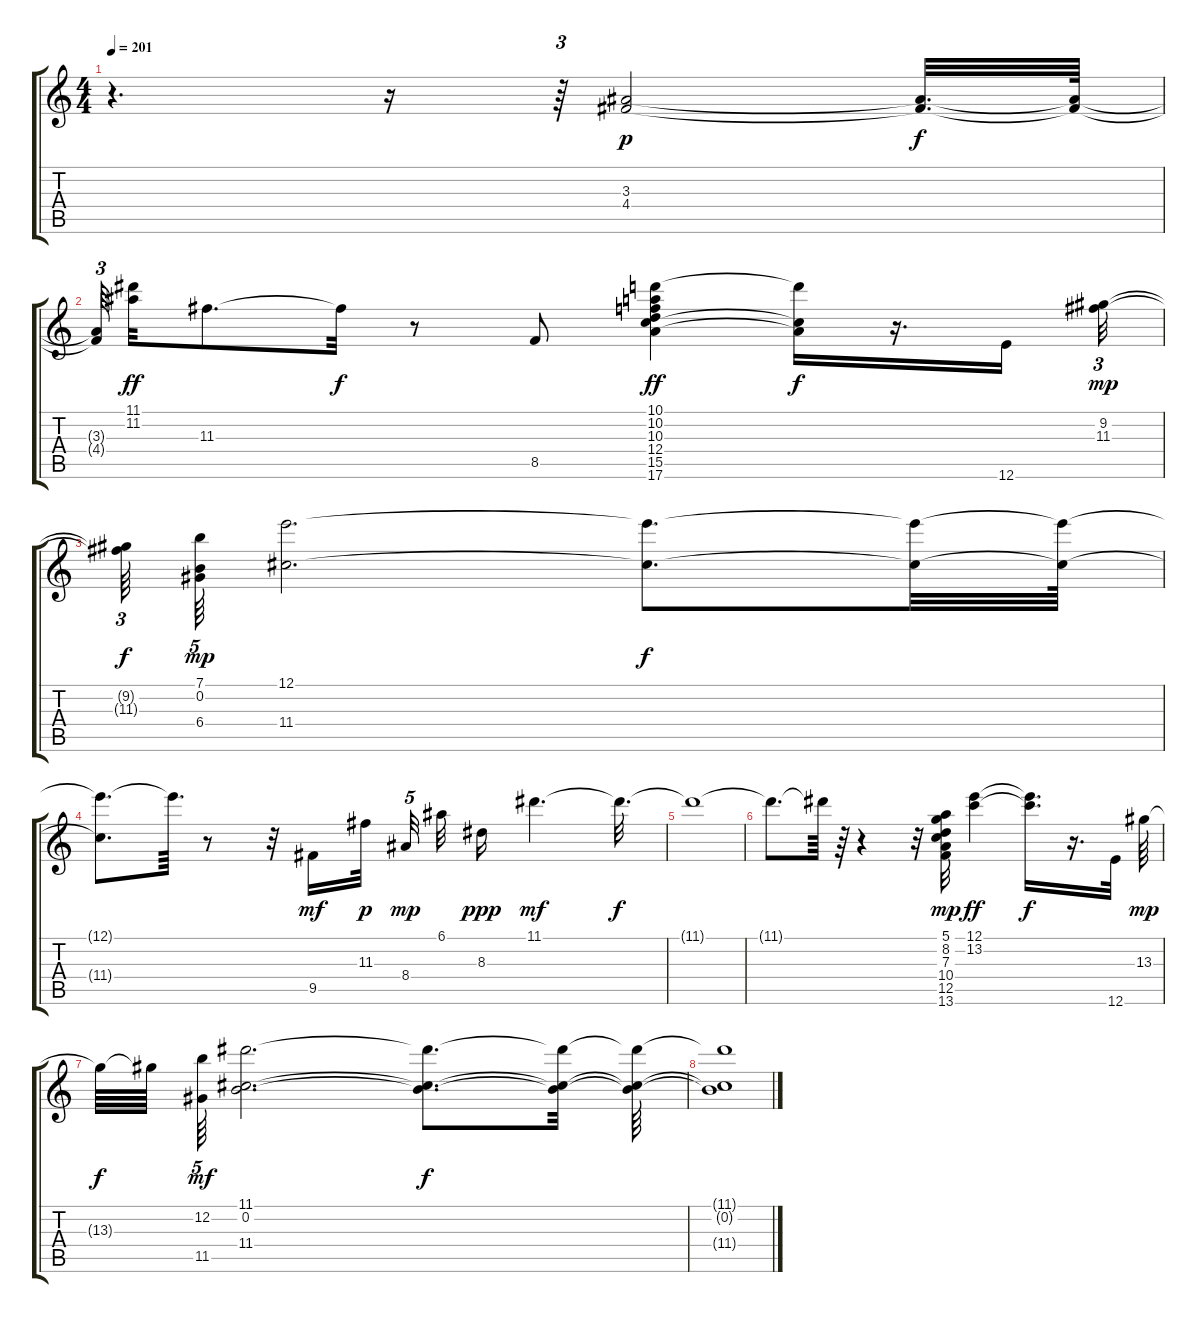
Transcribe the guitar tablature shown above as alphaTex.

\track "" {instrument acousticguitarnylon}
\staff {score tabs}
\tuning (E4 B3 G3 D3 A2 E2) {hide}
\ts (4 4)
\tempo 201
\clef g2
\ks c
r.4{d dy f} r.16 r.64{tu (3 2)} (3.3 4.4).2{dy p} (3.3{t} 4.4{t}).32{d dy f} (3.3{t} 4.4{t}).64 |
(3.3{t} 4.4{t}).64{tu (3 2)} (11.1 11.2).32{dy ff} 11.3.8{d} 11.3{t}.32{dy f} r.8 8.5.8 (10.1 10.2 10.3 12.4 15.5 17.6).4{dy ff} (10.1{t} 15.5{t} 17.6{t}).16{dy f} r.16{d} 12.6.16 (9.2 11.3).32{tu (3 2) dy mp} |
(9.2{t} 11.3{t}).64{tu (3 2) dy f} (7.1 0.2 6.4).64{tu (5 4) dy mp} (12.1 11.4).2{d} (12.1{t} 11.4{t}).8{d dy f} (12.1{t} 11.4{t}).32 (12.1{t} 11.4{t}).64 |
(12.1{t} 11.4{t}).8{d} 12.1{t}.64{d} r.8 r.32 9.5.16{dy mf} 11.3.32{dy p} 8.4.32{tu (5 4) dy mp} 6.1.32 8.3.16{dy ppp} 11.1.4{d dy mf} 11.1{t}.32{d dy f} |
11.1{t}.1 |
11.1{t}.8{d} 11.1{t}.64 r.64 r.4 r.32 (5.1 8.2 7.3 10.4 12.5 13.6).32{dy mp} (12.1 13.2).4{dy ff} (12.1{t} 13.2{t}).16{d dy f} r.16{d} 12.6.32 13.3.64{dy mp} |
13.3{t}.64{dy f} 13.3{t}.64 (12.2 11.5).64{tu (5 4) dy mf} (11.1 0.2 11.4).2{d} (11.1{t} 0.2{t} 11.4{t}).8{d dy f} (11.1{t} 0.2{t} 11.4{t}).32 (11.1{t} 0.2{t} 11.4{t}).64 |
(11.1{t} 0.2{t} 11.4{t}).1
